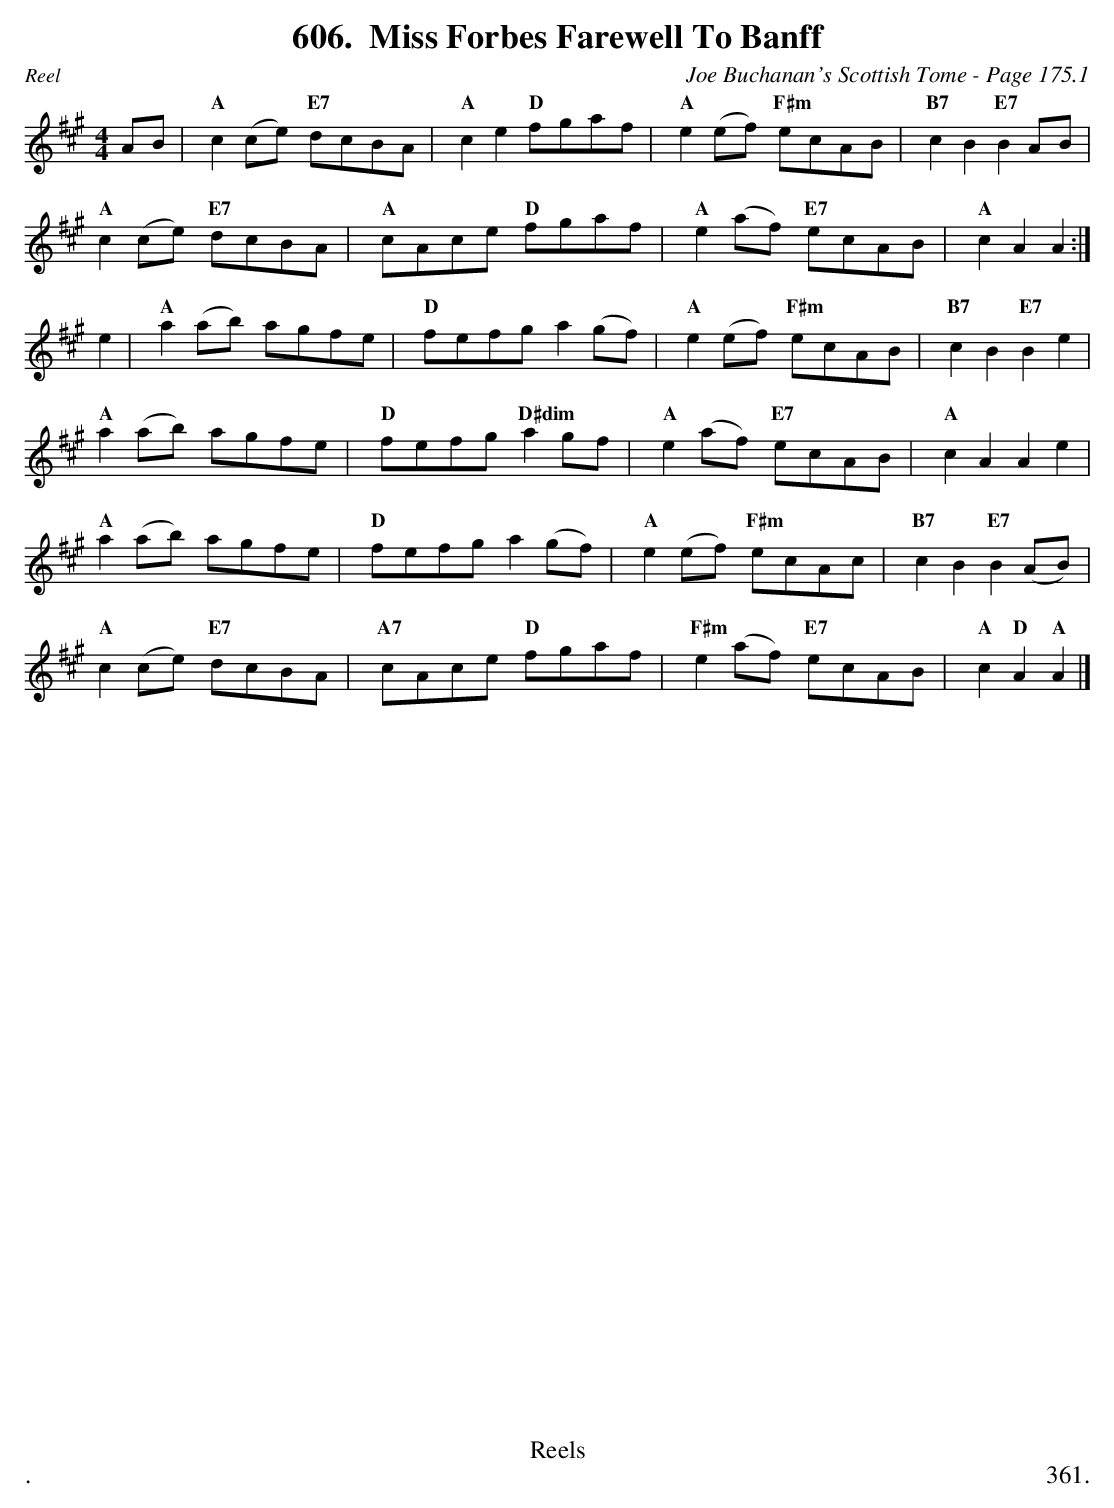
X:1
T:Miss Forbes Farewell To Banff
C:Joe Buchanan's Scottish Tome - Page 175.1
L:1/8
M:4/4
K:A
AB | "A"c2 (ce) "E7"dcBA | "A"c2 e2 "D"fgaf | "A"e2 (ef) "F#m"ecAB | "B7"c2 B2 "E7"B2 AB |
"A"c2 (ce) "E7"dcBA | "A"cAce "D"fgaf | "A"e2 (af) "E7"ecAB | "A"c2 A2 A2 :|
e2 | "A"a2 (ab) agfe | "D"fefg a2 (gf) | "A"e2 (ef) "F#m"ecAB | "B7"c2 B2 "E7"B2 e2 |
"A"a2 (ab) agfe | "D"fefg "D#dim"a2 gf | "A"e2 (af) "E7"ecAB | "A"c2 A2 A2 e2 |
"A"a2 (ab) agfe | "D"fefg a2 (gf) | "A"e2 (ef) "F#m"ecAc | "B7"c2 B2 "E7"B2 (AB) |
"A"c2 (ce) "E7"dcBA | "A7"cAce "D"fgaf | "F#m"e2 (af) "E7"ecAB | "A"c2 "D"A2 "A"A2 |]
